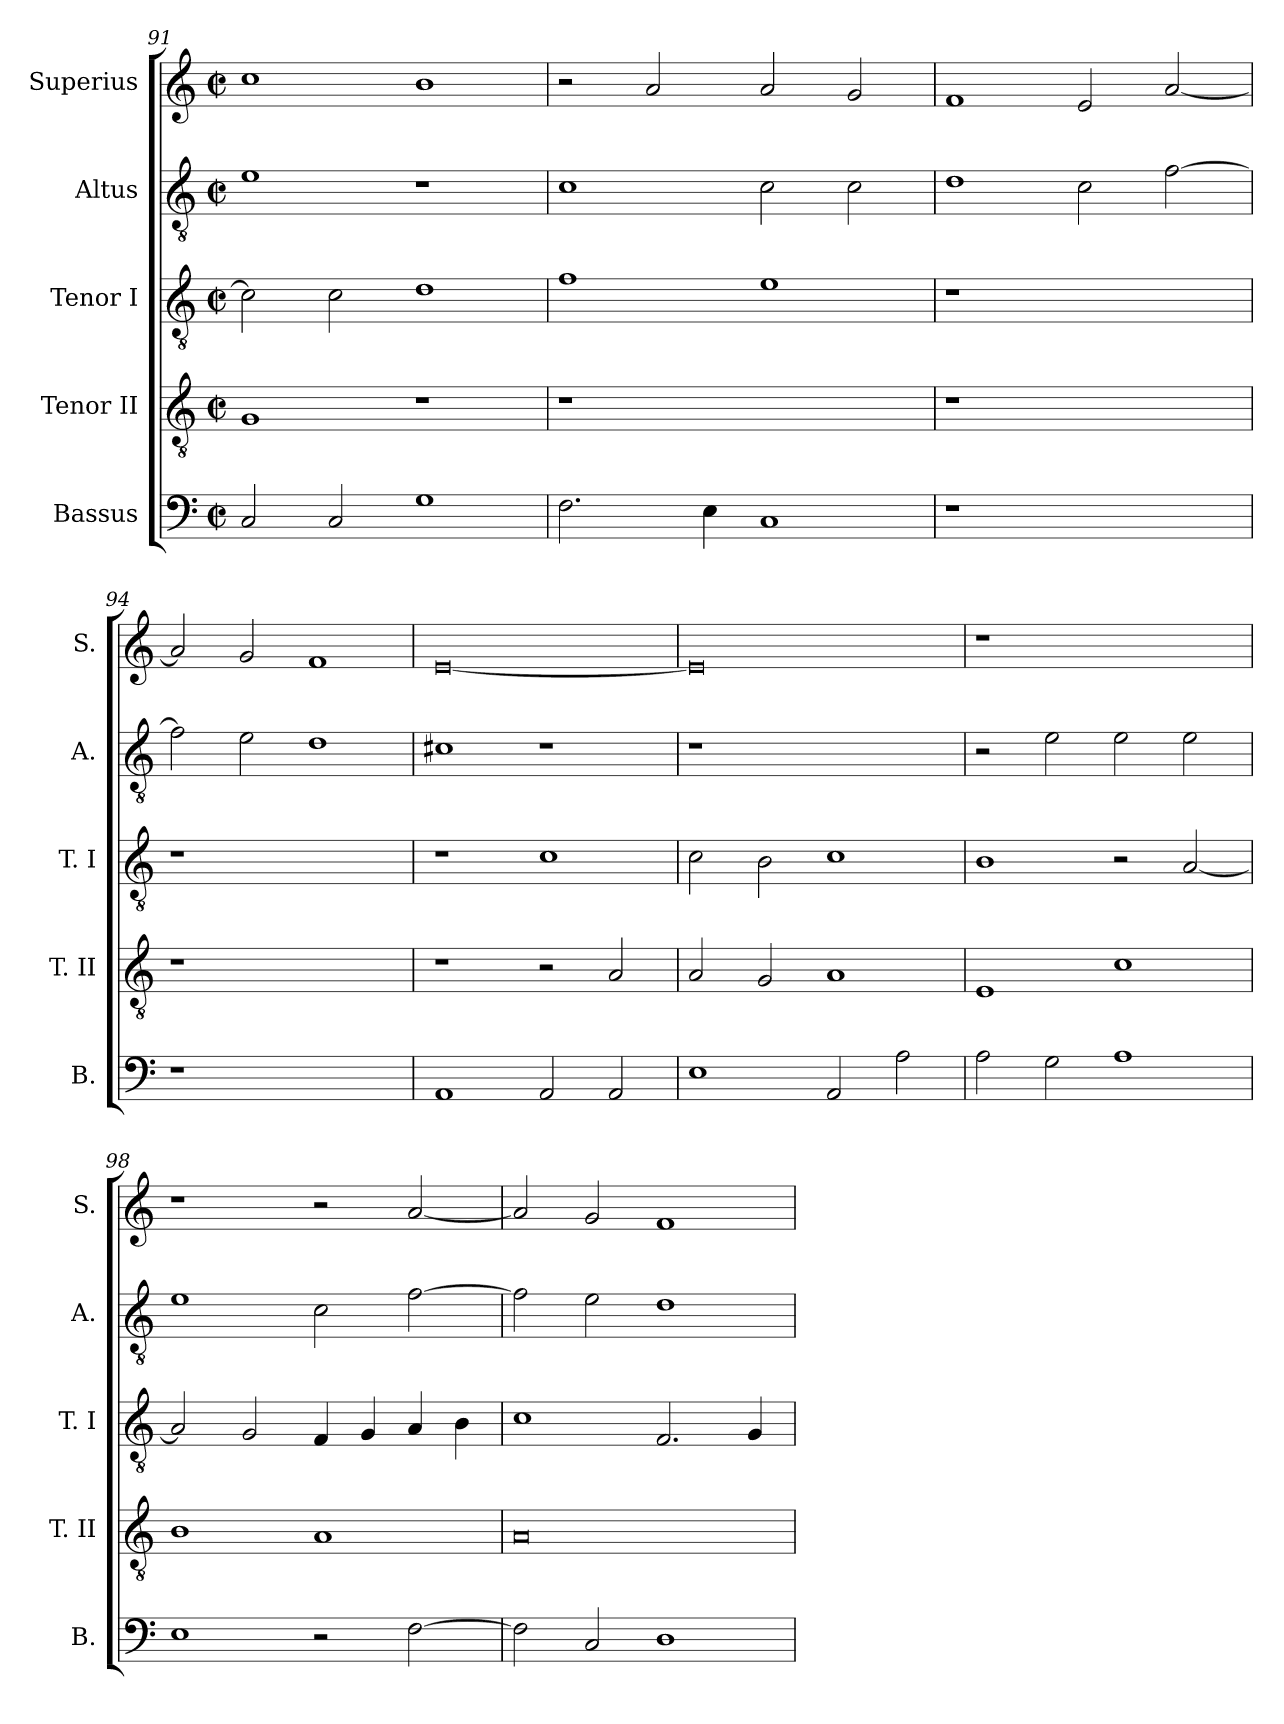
**kern	**kern	**kern	**kern	**kern
*part5	*part4	*part3	*part2	*part1
*staff5	*staff4	*staff3	*staff2	*staff1
*I"Bassus	*I"Tenor II	*I"Tenor I	*I"Altus	*I"Superius
*I'B.	*I'T. II	*I'T. I	*I'A.	*I'S.
*clefF4	*clefGv2	*clefGv2	*clefGv2	*clefG2
*	*ITrd7c12	*ITrd7c12	*ITrd7c12	*
*k[]	*k[]	*k[]	*k[]	*k[]
*C:	*C:	*C:	*C:	*C:
*M2/2	*M2/2	*M2/2	*M2/2	*M2/2
*met(c|)	*met(c|)	*met(c|)	*met(c|)	*met(c|)
=91	=91	=91	=91	=91
2Ci/	1GGi	2Ci\]	1Ei	1cci
2Ci/	.	2Ci\	.	.
1Gi	1r	1Di	1r	1bi
!!LO:PB:g=z
=92	=92	=92	=92	=92
!	!LO:N:vis=1	!	!	!
2.Fi\	1r	1Fi	1Ci	2r
.	.	.	.	2ai/
4Ei\	.	.	.	.
1Ci	1ryy	1Ei	2Ci\	2ai/
.	.	.	2Ci\	2gi/
=93	=93	=93	=93	=93
!LO:N:vis=1	!LO:N:vis=1	!LO:N:vis=1	!	!
1r	1r	1r	1Di	1fi
1ryy	1ryy	1ryy	2Ci\	2ei/
.	.	.	[>2Fi\	[<2ai/
=94	=94	=94	=94	=94
!LO:N:vis=1	!LO:N:vis=1	!LO:N:vis=1	!	!
1r	1r	1r	2Fi\]	2ai/]
.	.	.	2Ei\	2gi/
1ryy	1ryy	1ryy	1Di	1fi
=95	=95	=95	=95	=95
1AAi	1r	1r	1C#Xi	[<0ei
2AAi/	2r	1Ci	1r	.
2AAi/	2AAi/	.	.	.
=96	=96	=96	=96	=96
!	!	!	!LO:N:vis=1	!
1Ei	2AAi/	2Ci\	1r	0ei]
.	2GGi/	2BBi\	.	.
2AAi/	1AAi	1Ci	1ryy	.
2Ai\	.	.	.	.
!!LO:LB:g=z
=97	=97	=97	=97	=97
!	!	!	!	!LO:N:vis=1
2Ai\	1EEi	1BBi	2r	1r
2Gi\	.	.	2Ei\	.
1Ai	1Ci	2r	2Ei\	1ryy
.	.	[<2AAi/	2Ei\	.
=98	=98	=98	=98	=98
1Ei	1BBi	2AAi/]	1Ei	1r
.	.	2GGi/	.	.
2r	1AAi	4FFi/	2Ci\	2r
.	.	4GGi/	.	.
[>2Fi\	.	4AAi/	[>2Fi\	[<2ai/
.	.	4BBi\	.	.
=99	=99	=99	=99	=99
2Fi\]	0AAi	1Ci	2Fi\]	2ai/]
2Ci/	.	.	2Ei\	2gi/
1Di	.	2.FFi/	1Di	1fi
.	.	4GGi/	.	.
=	=	=	=	=
*-	*-	*-	*-	*-
